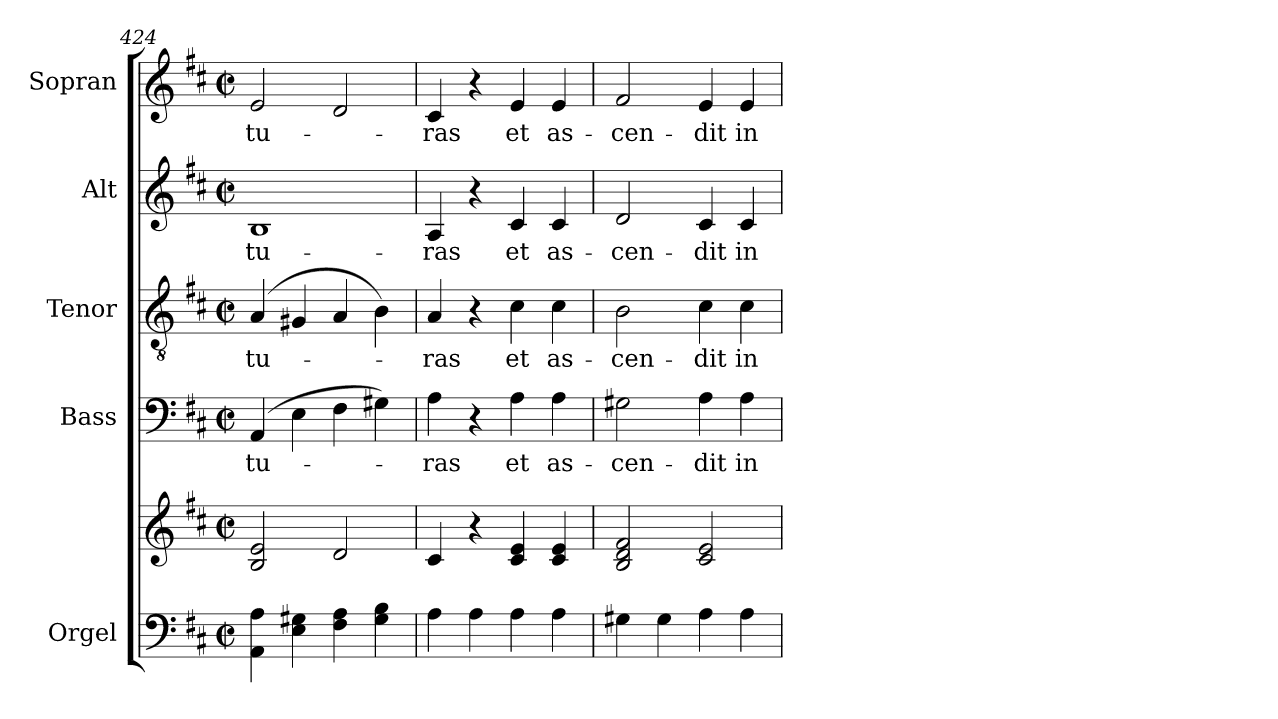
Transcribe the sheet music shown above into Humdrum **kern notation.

**kern	**kern	**kern	**text	**kern	**text	**kern	**text	**kern	**text
*part5	*part5	*part4	*part4	*part3	*part3	*part2	*part2	*part1	*part1
*staff6	*staff5	*staff4	*staff4	*staff3	*staff3	*staff2	*staff2	*staff1	*staff1
*I"Orgel	*	*I"Bass	*	*I"Tenor	*	*I"Alt	*	*I"Sopran	*
*I'Org.	*	*I'B.	*	*I'T.	*	*I'A.	*	*I'S.	*
*clefF4	*clefG2	*clefF4	*	*clefGv2	*	*clefG2	*	*clefG2	*
*k[f#c#]	*k[f#c#]	*k[f#c#]	*	*k[f#c#]	*	*k[f#c#]	*	*k[f#c#]	*
*D:	*D:	*D:	*	*D:	*	*D:	*	*D:	*
*M2/2	*M2/2	*M2/2	*	*M2/2	*	*M2/2	*	*M2/2	*
*met(c|)	*met(c|)	*met(c|)	*	*met(c|)	*	*met(c|)	*	*met(c|)	*
=424	=424	=424	=424	=424	=424	=424	=424	=424	=424
!	!	!	!LO:LY:b	!	!LO:LY:b	!	!LO:LY:b	!	!LO:LY:b
4AA\ 4A\	2B/ 2e/	(4AA/	-tu-	(4A/	-tu-	1B	-tu-	2e/	-tu-
4E\ 4G#X\	.	4E\	.	4G#X/	.	.	.	.	.
4F#\ 4A\	2d/	4F#\	.	4A/	.	.	.	2d/	.
4G#\ 4B\	.	4G#X\)	.	4B\)	.	.	.	.	.
=425	=425	=425	=425	=425	=425	=425	=425	=425	=425
!	!	!	!LO:LY:b	!	!LO:LY:b	!	!LO:LY:b	!	!LO:LY:b
4A\	4c#/	4A\	-ras	4A/	-ras	4A/	-ras	4c#/	-ras
4A\	4r	4r	.	4r	.	4r	.	4r	.
!	!	!	!LO:LY:b	!	!LO:LY:b	!	!LO:LY:b	!	!LO:LY:b
4A\	4c#/ 4e/	4A\	et	4c#\	et	4c#/	et	4e/	et
!	!	!	!LO:LY:b	!	!LO:LY:b	!	!LO:LY:b	!	!LO:LY:b
4A\	4c#/ 4e/	4A\	as-	4c#\	as-	4c#/	as-	4e/	as-
=426	=426	=426	=426	=426	=426	=426	=426	=426	=426
!	!	!	!LO:LY:b	!	!LO:LY:b	!	!LO:LY:b	!	!LO:LY:b
4G#X\	2B/ 2d/ 2f#/	2G#X\	-cen-	2B\	-cen-	2d/	-cen-	2f#/	-cen-
4G#\	.	.	.	.	.	.	.	.	.
!	!	!	!LO:LY:b	!	!LO:LY:b	!	!LO:LY:b	!	!LO:LY:b
4A\	2c#/ 2e/	4A\	-dit	4c#\	-dit	4c#/	-dit	4e/	-dit
!	!	!	!LO:LY:b	!	!LO:LY:b	!	!LO:LY:b	!	!LO:LY:b
4A\	.	4A\	in	4c#\	in	4c#/	in	4e/	in
=	=	=	=	=	=	=	=	=	=
*-	*-	*-	*-	*-	*-	*-	*-	*-	*-
